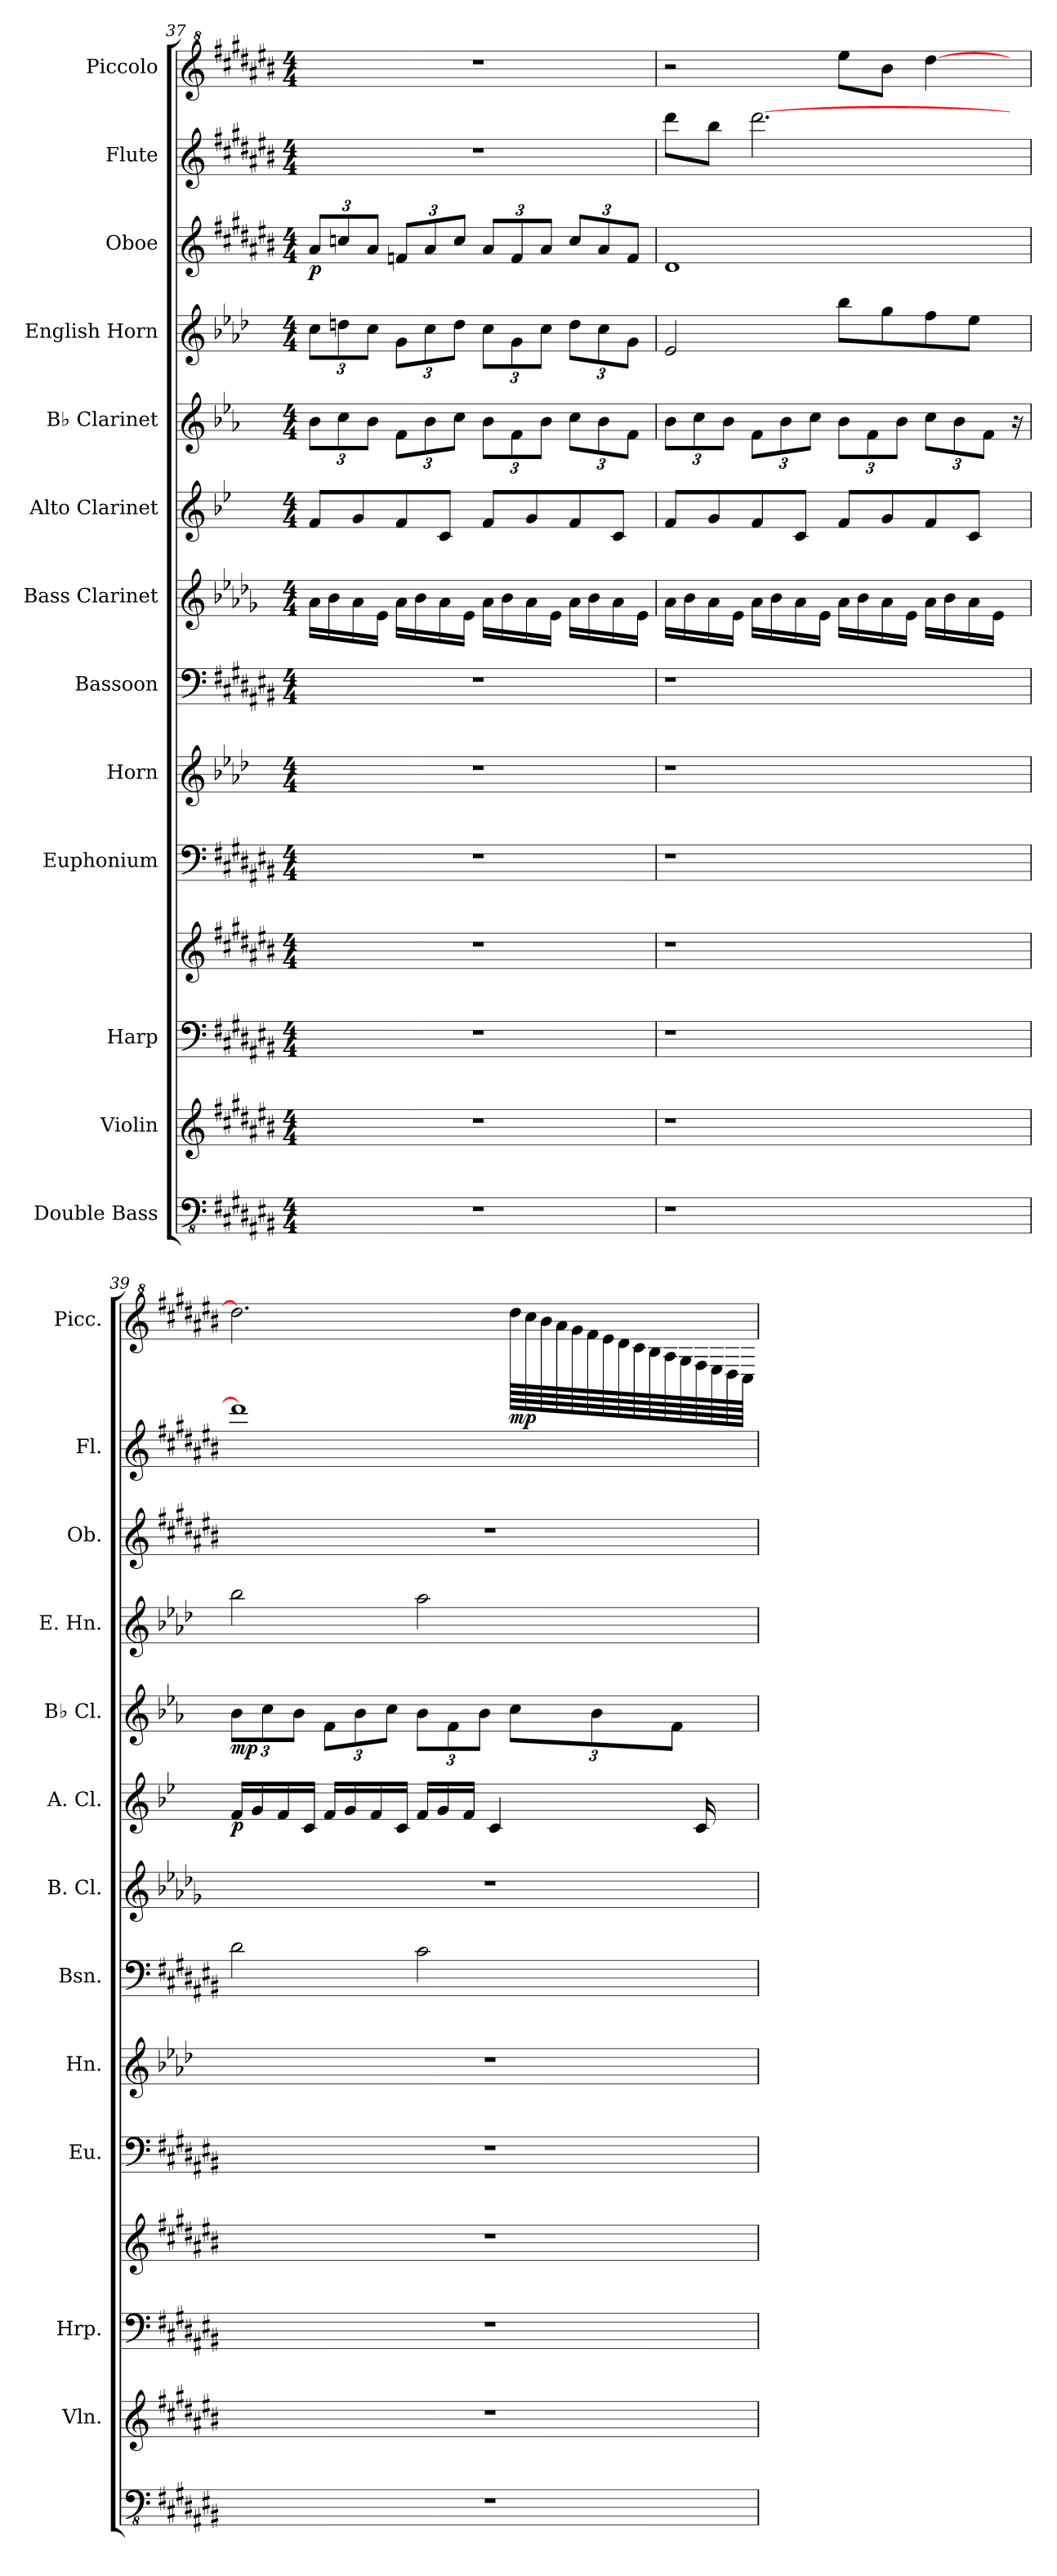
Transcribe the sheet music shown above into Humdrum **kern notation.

**kern	**kern	**kern	**kern	**kern	**kern	**kern	**kern	**kern	**dynam	**kern	**dynam	**kern	**kern	**dynam	**kern	**kern	**dynam
*part13	*part12	*part11	*part11	*part10	*part9	*part8	*part7	*part6	*part6	*part5	*part5	*part4	*part3	*part3	*part2	*part1	*part1
*staff14	*staff13	*staff12	*staff11	*staff10	*staff9	*staff8	*staff7	*staff6	*staff6	*staff5	*staff5	*staff4	*staff3	*staff3	*staff2	*staff1	*staff1
*I"Double Bass	*I"Violin	*I"Harp	*	*I"Euphonium	*I"Horn	*I"Bassoon	*I"Bass Clarinet	*I"Alto Clarinet	*	*I"B♭ Clarinet	*	*I"English Horn	*I"Oboe	*	*I"Flute	*I"Piccolo	*
*	*I'Vln.	*I'Hrp.	*	*I'Eu.	*I'Hn.	*I'Bsn.	*I'B. Cl.	*I'A. Cl.	*	*I'B♭ Cl.	*	*I'E. Hn.	*I'Ob.	*	*I'Fl.	*I'Picc.	*
!!LO:PB:g=z
*clefFv4	*clefG2	*clefF4	*clefG2	*clefF4	*clefG2	*clefF4	*clefG2	*clefG2	*	*clefG2	*	*clefG2	*clefG2	*	*clefG2	*clefG^2	*
*ITrd7c12	*	*	*	*	*ITrd4c7	*	*ITrd8c14	*ITrd5c9	*	*ITrd1c2	*	*ITrd4c7	*	*	*	*ITrd-7c-12	*
*k[f#c#g#d#a#e#b#]	*k[f#c#g#d#a#e#b#]	*k[f#c#g#d#a#e#b#]	*k[f#c#g#d#a#e#b#]	*k[f#c#g#d#a#e#b#]	*k[b-e-a-d-g-]	*k[f#c#g#d#a#e#b#]	*k[b-e-a-d-g-]	*k[b-e-a-d-g-]	*	*k[b-e-a-d-g-]	*	*k[b-e-a-d-g-]	*k[f#c#g#d#a#e#b#]	*	*k[f#c#g#d#a#e#b#]	*k[f#c#g#d#a#e#b#]	*
*C#:	*C#:	*C#:	*C#:	*C#:	*D-:	*C#:	*D-:	*D-:	*	*D-:	*	*D-:	*C#:	*	*C#:	*C#:	*
*M4/4	*M4/4	*M4/4	*M4/4	*M4/4	*M4/4	*M4/4	*M4/4	*M4/4	*	*M4/4	*	*M4/4	*M4/4	*	*M4/4	*M4/4	*
*	*	*	*	*	*	*	*	*	*	*Xbrackettup	*	*Xbrackettup	*Xbrackettup	*	*	*	*
=37	=37	=37	=37	=37	=37	=37	=37	=37	=37	=37	=37	=37	=37	=37	=37	=37	=37
!	!	!	!	!	!	!	!	!	!	!	!	!	!	!LO:DY:b	!	!	!
1r	1r	1r	1r	1r	1r	1r	16A-\LL	8A-/L	.	12a-\L	.	12f\L	12a#/L	p	1r	1r	.
.	.	.	.	.	.	.	16B-\	.	.	.	.	.	.	.	.	.	.
.	.	.	.	.	.	.	.	.	.	12b-\	.	12gn\	12ccn/	.	.	.	.
.	.	.	.	.	.	.	16A-\	8B-/	.	.	.	.	.	.	.	.	.
.	.	.	.	.	.	.	.	.	.	12a-\J	.	12f\J	12a#/J	.	.	.	.
.	.	.	.	.	.	.	16E-\JJ	.	.	.	.	.	.	.	.	.	.
.	.	.	.	.	.	.	16A-\LL	8A-/	.	12e-\L	.	12c\L	12fn/L	.	.	.	.
.	.	.	.	.	.	.	16B-\	.	.	.	.	.	.	.	.	.	.
.	.	.	.	.	.	.	.	.	.	12a-\	.	12f\	12a#/	.	.	.	.
.	.	.	.	.	.	.	16A-\	8E-/J	.	.	.	.	.	.	.	.	.
.	.	.	.	.	.	.	.	.	.	12b-\J	.	12g\J	12cc/J	.	.	.	.
.	.	.	.	.	.	.	16E-\JJ	.	.	.	.	.	.	.	.	.	.
.	.	.	.	.	.	.	16A-\LL	8A-/L	.	12a-\L	.	12f\L	12a#/L	.	.	.	.
.	.	.	.	.	.	.	16B-\	.	.	.	.	.	.	.	.	.	.
.	.	.	.	.	.	.	.	.	.	12e-\	.	12c\	12f/	.	.	.	.
.	.	.	.	.	.	.	16A-\	8B-/	.	.	.	.	.	.	.	.	.
.	.	.	.	.	.	.	.	.	.	12a-\J	.	12f\J	12a#/J	.	.	.	.
.	.	.	.	.	.	.	16E-\JJ	.	.	.	.	.	.	.	.	.	.
.	.	.	.	.	.	.	16A-\LL	8A-/	.	12b-\L	.	12g\L	12cc/L	.	.	.	.
.	.	.	.	.	.	.	16B-\	.	.	.	.	.	.	.	.	.	.
.	.	.	.	.	.	.	.	.	.	12a-\	.	12f\	12a#/	.	.	.	.
.	.	.	.	.	.	.	16A-\	8E-/J	.	.	.	.	.	.	.	.	.
.	.	.	.	.	.	.	.	.	.	12e-\J	.	12c\J	12f/J	.	.	.	.
.	.	.	.	.	.	.	16E-\JJ	.	.	.	.	.	.	.	.	.	.
=38	=38	=38	=38	=38	=38	=38	=38	=38	=38	=38	=38	=38	=38	=38	=38	=38	=38
1r	1r	1r	1r	1r	1r	1r	16A-\LL	8A-/L	.	12a-\L	.	2A-/	1d#	.	8ddd#\L	2r	.
.	.	.	.	.	.	.	16B-\	.	.	.	.	.	.	.	.	.	.
.	.	.	.	.	.	.	.	.	.	12b-\	.	.	.	.	.	.	.
.	.	.	.	.	.	.	16A-\	8B-/	.	.	.	.	.	.	8bb#\J	.	.
.	.	.	.	.	.	.	.	.	.	12a-\J	.	.	.	.	.	.	.
.	.	.	.	.	.	.	16E-\JJ	.	.	.	.	.	.	.	.	.	.
.	.	.	.	.	.	.	16A-\LL	8A-/	.	12e-\L	.	.	.	.	[2.ddd#\	.	.
.	.	.	.	.	.	.	16B-\	.	.	.	.	.	.	.	.	.	.
.	.	.	.	.	.	.	.	.	.	12a-\	.	.	.	.	.	.	.
.	.	.	.	.	.	.	16A-\	8E-/J	.	.	.	.	.	.	.	.	.
.	.	.	.	.	.	.	.	.	.	12b-\J	.	.	.	.	.	.	.
.	.	.	.	.	.	.	16E-\JJ	.	.	.	.	.	.	.	.	.	.
.	.	.	.	.	.	.	16A-\LL	8A-/L	.	12a-\L	.	8ee-\L	.	.	.	8eeee#\L	.
.	.	.	.	.	.	.	16B-\	.	.	.	.	.	.	.	.	.	.
.	.	.	.	.	.	.	.	.	.	12e-\	.	.	.	.	.	.	.
.	.	.	.	.	.	.	16A-\	8B-/	.	.	.	8cc\	.	.	.	8bbb#\J	.
.	.	.	.	.	.	.	.	.	.	12a-\J	.	.	.	.	.	.	.
.	.	.	.	.	.	.	16E-\JJ	.	.	.	.	.	.	.	.	.	.
.	.	.	.	.	.	.	16A-\LL	8A-/	.	12b-\L	.	8b-\	.	.	.	[4dddd#\	.
.	.	.	.	.	.	.	16B-\	.	.	.	.	.	.	.	.	.	.
.	.	.	.	.	.	.	.	.	.	12a-\	.	.	.	.	.	.	.
.	.	.	.	.	.	.	16A-\	8E-/J	.	.	.	8a-\J	.	.	.	.	.
.	.	.	.	.	.	.	.	.	.	12e-\J	.	.	.	.	.	.	.
.	.	.	.	.	.	.	16E-\JJ	.	.	.	.	.	.	.	.	.	.
16ryy	16ryy	16ryy	16ryy	16ryy	16ryy	16ryy	16ryy	16ryy	.	16r	.	16ryy	16ryy	.	16ryy	16ryy	.
!!LO:PB:g=z
=39	=39	=39	=39	=39	=39	=39	=39	=39	=39	=39	=39	=39	=39	=39	=39	=39	=39
!	!	!	!	!	!	!	!	!	!LO:DY:b	!	!LO:DY:b	!	!	!	!	!	!
1r	1r	1r	1r	1r	1r	2d#\	1r	16A-/LL	p	12a-\L	mp	2ee-\	1r	.	1ddd#]	2.dddd#\]	.
.	.	.	.	.	.	.	.	16B-/	.	.	.	.	.	.	.	.	.
.	.	.	.	.	.	.	.	.	.	12b-\	.	.	.	.	.	.	.
.	.	.	.	.	.	.	.	16A-/	.	.	.	.	.	.	.	.	.
.	.	.	.	.	.	.	.	.	.	12a-\J	.	.	.	.	.	.	.
.	.	.	.	.	.	.	.	16E-/JJ	.	.	.	.	.	.	.	.	.
.	.	.	.	.	.	.	.	16A-/LL	.	12e-\L	.	.	.	.	.	.	.
.	.	.	.	.	.	.	.	16B-/	.	.	.	.	.	.	.	.	.
.	.	.	.	.	.	.	.	.	.	12a-\	.	.	.	.	.	.	.
.	.	.	.	.	.	.	.	16A-/	.	.	.	.	.	.	.	.	.
.	.	.	.	.	.	.	.	.	.	12b-\J	.	.	.	.	.	.	.
.	.	.	.	.	.	.	.	16E-/JJ	.	.	.	.	.	.	.	.	.
.	.	.	.	.	.	2c#\	.	16A-/LL	.	12a-\L	.	2dd-\	.	.	.	.	.
.	.	.	.	.	.	.	.	16B-/	.	.	.	.	.	.	.	.	.
.	.	.	.	.	.	.	.	.	.	12e-\	.	.	.	.	.	.	.
.	.	.	.	.	.	.	.	16A-/JJ	.	.	.	.	.	.	.	.	.
.	.	.	.	.	.	.	.	.	.	12a-\J	.	.	.	.	.	.	.
.	.	.	.	.	.	.	.	4E-/	.	.	.	.	.	.	.	.	.
!	!	!	!	!	!	!	!	!	!	!	!	!	!	!	!	!	!LO:DY:b
.	.	.	.	.	.	.	.	.	.	12b-\L	.	.	.	.	.	64dddd#\LLLL	mp
.	.	.	.	.	.	.	.	.	.	.	.	.	.	.	.	64cccc#\	.
.	.	.	.	.	.	.	.	.	.	.	.	.	.	.	.	64bbb#\	.
.	.	.	.	.	.	.	.	.	.	.	.	.	.	.	.	64aaa#\	.
.	.	.	.	.	.	.	.	.	.	.	.	.	.	.	.	64ggg#\	.
.	.	.	.	.	.	.	.	.	.	.	.	.	.	.	.	64fff#\	.
.	.	.	.	.	.	.	.	.	.	12a-\	.	.	.	.	.	.	.
.	.	.	.	.	.	.	.	.	.	.	.	.	.	.	.	64eee#\	.
.	.	.	.	.	.	.	.	.	.	.	.	.	.	.	.	64ddd#\	.
.	.	.	.	.	.	.	.	.	.	.	.	.	.	.	.	64ccc#\	.
.	.	.	.	.	.	.	.	.	.	.	.	.	.	.	.	64bb#\	.
.	.	.	.	.	.	.	.	.	.	.	.	.	.	.	.	64aa#\	.
.	.	.	.	.	.	.	.	.	.	12e-\J	.	.	.	.	.	.	.
.	.	.	.	.	.	.	.	.	.	.	.	.	.	.	.	64gg#\	.
.	.	.	.	.	.	.	.	16E-/	.	.	.	.	.	.	.	64ff#\	.
.	.	.	.	.	.	.	.	.	.	.	.	.	.	.	.	64ee#\	.
.	.	.	.	.	.	.	.	.	.	.	.	.	.	.	.	64dd#\	.
.	.	.	.	.	.	.	.	.	.	.	.	.	.	.	.	64cc#\JJJJ	.
=	=	=	=	=	=	=	=	=	=	=	=	=	=	=	=	=	=
*-	*-	*-	*-	*-	*-	*-	*-	*-	*-	*-	*-	*-	*-	*-	*-	*-	*-
